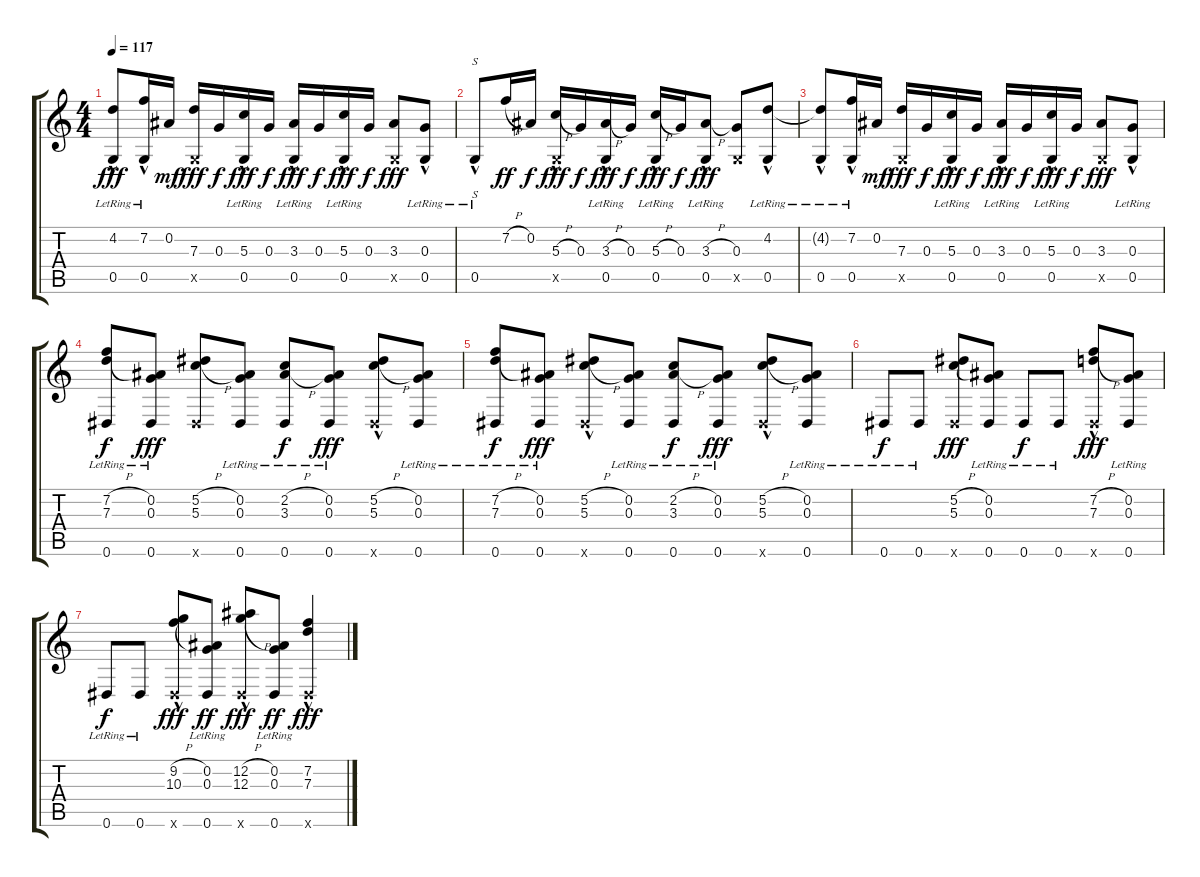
\track "" {instrument acousticguitarnylon}
\staff {score tabs}
\tuning (D4 Bb3 G3 D3 G2 Eb2) {hide}
\ts (4 4)
\tempo 117
\clef g2
\ks c
(4.2{t} 0.5{hac lr}).8{dy fff} (7.2 0.5{hac lr}).16 0.2.16{dy mf} (7.3 0.5{x}).16{dy fff} 0.3.16{dy f} (5.3 0.5{hac lr}).16{dy fff} 0.3.16{dy f} (3.3 0.5{hac lr}).16{dy fff} 0.3.16{dy f} (5.3 0.5{hac lr}).16{dy fff} 0.3.16{dy f} (3.3 0.5{x}).8{dy fff} (0.3 0.5{hac lr}).8 |
0.5{hac lr}.8{s} 7.2{h}.16{dy ff} 0.2.16{dy f} (5.3{h} 0.5{hac x}).16{dy fff} 0.3.16{dy f} (3.3{h} 0.5{hac lr}).16{dy fff} 0.3.16{dy f} (5.3{h} 0.5{hac lr}).16{dy fff} 0.3.16{dy f} (3.3{h} 0.5{hac lr}).8{dy fff} (0.3 0.5{x}).8 (4.2 0.5{hac lr}).8 |
(4.2{t} 0.5{hac lr}).8 (7.2 0.5{hac lr}).16 0.2.16{dy mf} (7.3 0.5{x}).16{dy fff} 0.3.16{dy f} (5.3 0.5{hac lr}).16{dy fff} 0.3.16{dy f} (3.3 0.5{hac lr}).16{dy fff} 0.3.16{dy f} (5.3 0.5{hac lr}).16{dy fff} 0.3.16{dy f} (3.3 0.5{x}).8{dy fff} (0.3 0.5{hac lr}).8 |
(7.2{h} 7.3{h} 0.6{lr}).8{dy f} (0.2 0.3 0.6{lr}).8{dy fff} (5.2{h} 5.3{h} 0.6{x}).8 (0.2 0.3 0.6{lr}).8 (2.2{h} 3.3{h} 0.6{lr}).8{dy f} (0.2 0.3 0.6{lr}).8{dy fff} (5.2{h} 5.3{h} 0.6{hac x}).8 (0.2 0.3 0.6{lr}).8 |
(7.2{h} 7.3{h} 0.6{lr}).8{dy f} (0.2 0.3 0.6{lr}).8{dy fff} (5.2{h} 5.3{h} 0.6{hac x}).8 (0.2 0.3 0.6{lr}).8 (2.2{h} 3.3{h} 0.6{lr}).8{dy f} (0.2 0.3 0.6{lr}).8{dy fff} (5.2{h} 5.3{h} 0.6{hac x}).8 (0.2{lr} 0.3{lr} 0.6{lr}).8 |
0.6{lr}.8{dy f} 0.6{lr}.8 (5.2{h} 5.3{h} 0.6{x}).8{dy fff} (0.2{lr} 0.3{lr} 0.6{lr}).8 0.6{lr}.8{dy f} 0.6{lr}.8 (7.2{h} 7.3{h} 0.6{hac x}).8{dy fff} (0.2{lr} 0.3{lr} 0.6{lr}).8 |
0.6{lr}.8{dy f} 0.6{lr}.8 (9.2{h} 10.3{h} 0.6{hac x}).8{dy fff} (0.2{lr} 0.3{lr} 0.6{lr}).8{dy ff} (12.2{h} 12.3{h} 0.6{hac x}).8{dy fff} (0.2{lr} 0.3{lr} 0.6{lr}).8{dy ff} (7.2 7.3 0.6{hac x}).4{dy fff}
